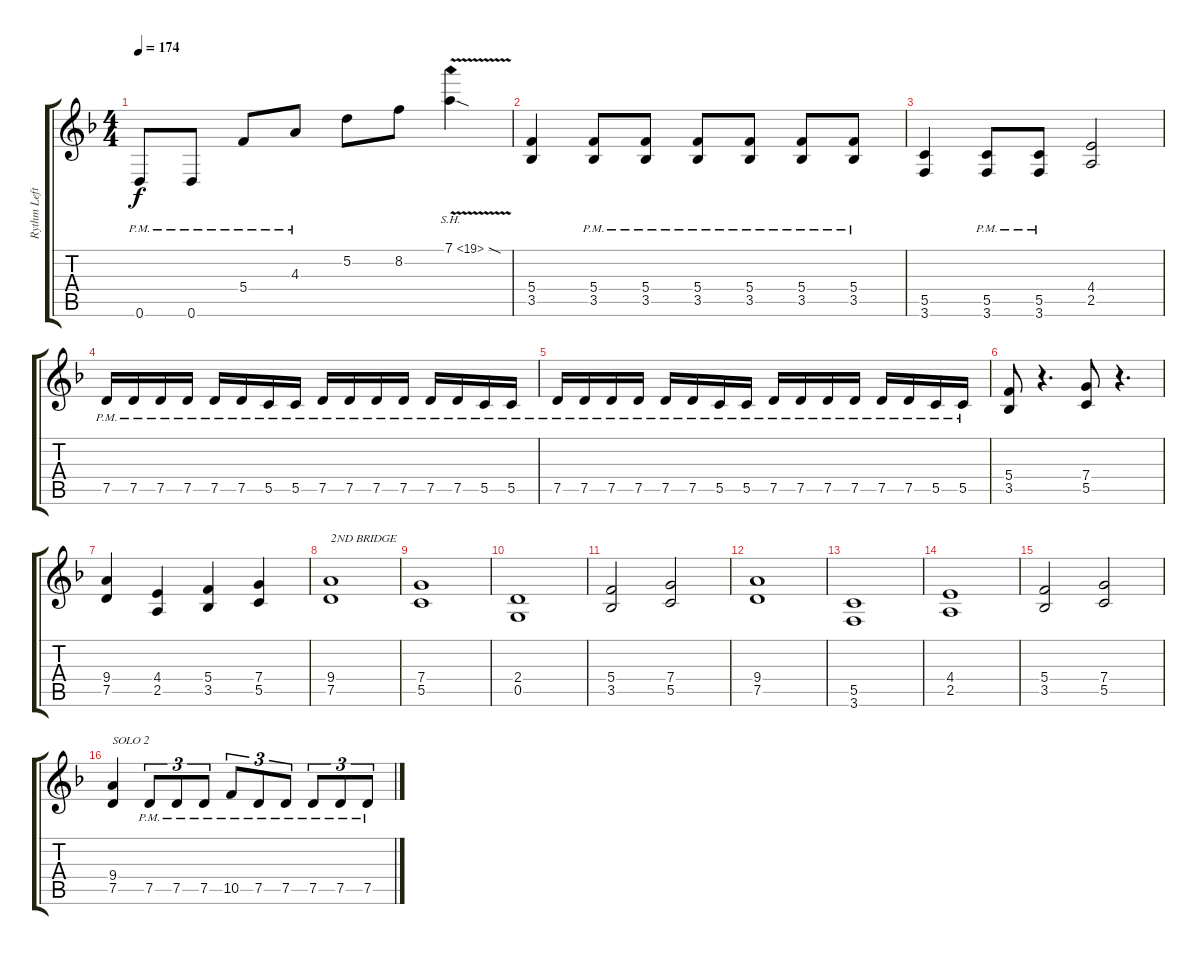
\track ("Rythm Left Channel" "Rythm Left") {instrument distortionguitar}
\staff {score tabs}
\tuning (D4 A3 F3 C3 G2 D2) {hide}
\ts (4 4)
\tempo 174
\clef g2
\ks dminor
0.6{pm}.8{dy f} 0.6{pm}.8 5.4{pm}.8 4.3{pm}.8 5.2.8 8.2.8 7.1{sh 12 v sod}.4 |
(5.4 3.5).4 (5.4{pm} 3.5{pm}).8 (5.4{pm} 3.5{pm}).8 (5.4{pm} 3.5{pm}).8 (5.4{pm} 3.5{pm}).8 (5.4{pm} 3.5{pm}).8 (5.4{pm} 3.5{pm}).8 |
(5.5 3.6).4 (5.5{pm} 3.6{pm}).8 (5.5{pm} 3.6{pm}).8 (4.4 2.5).2 |
7.5{pm}.16 7.5{pm}.16 7.5{pm}.16 7.5{pm}.16 7.5{pm}.16 7.5{pm}.16 5.5{pm}.16 5.5{pm}.16 7.5{pm}.16 7.5{pm}.16 7.5{pm}.16 7.5{pm}.16 7.5{pm}.16 7.5{pm}.16 5.5{pm}.16 5.5{pm}.16 |
7.5{pm}.16 7.5{pm}.16 7.5{pm}.16 7.5{pm}.16 7.5{pm}.16 7.5{pm}.16 5.5{pm}.16 5.5{pm}.16 7.5{pm}.16 7.5{pm}.16 7.5{pm}.16 7.5{pm}.16 7.5{pm}.16 7.5{pm}.16 5.5{pm}.16 5.5{pm}.16 |
(5.4 3.5).8 r.4{d} (7.4 5.5).8 r.4{d} |
(9.4 7.5).4 (4.4 2.5).4 (5.4 3.5).4 (7.4 5.5).4 |
(9.4 7.5).1{txt "2ND BRIDGE"} |
(7.4 5.5).1 |
(2.4 0.5).1 |
(5.4 3.5).2 (7.4 5.5).2 |
(9.4 7.5).1 |
(5.5 3.6).1 |
(4.4 2.5).1 |
(5.4 3.5).2 (7.4 5.5).2 |
(9.4 7.5).4{txt "SOLO 2"} 7.5{pm}.8{tu (3 2)} 7.5{pm}.8{tu (3 2)} 7.5{pm}.8{tu (3 2)} 10.5{pm}.8{tu (3 2)} 7.5{pm}.8{tu (3 2)} 7.5{pm}.8{tu (3 2)} 7.5{pm}.8{tu (3 2)} 7.5{pm}.8{tu (3 2)} 7.5{pm}.8{tu (3 2)}
